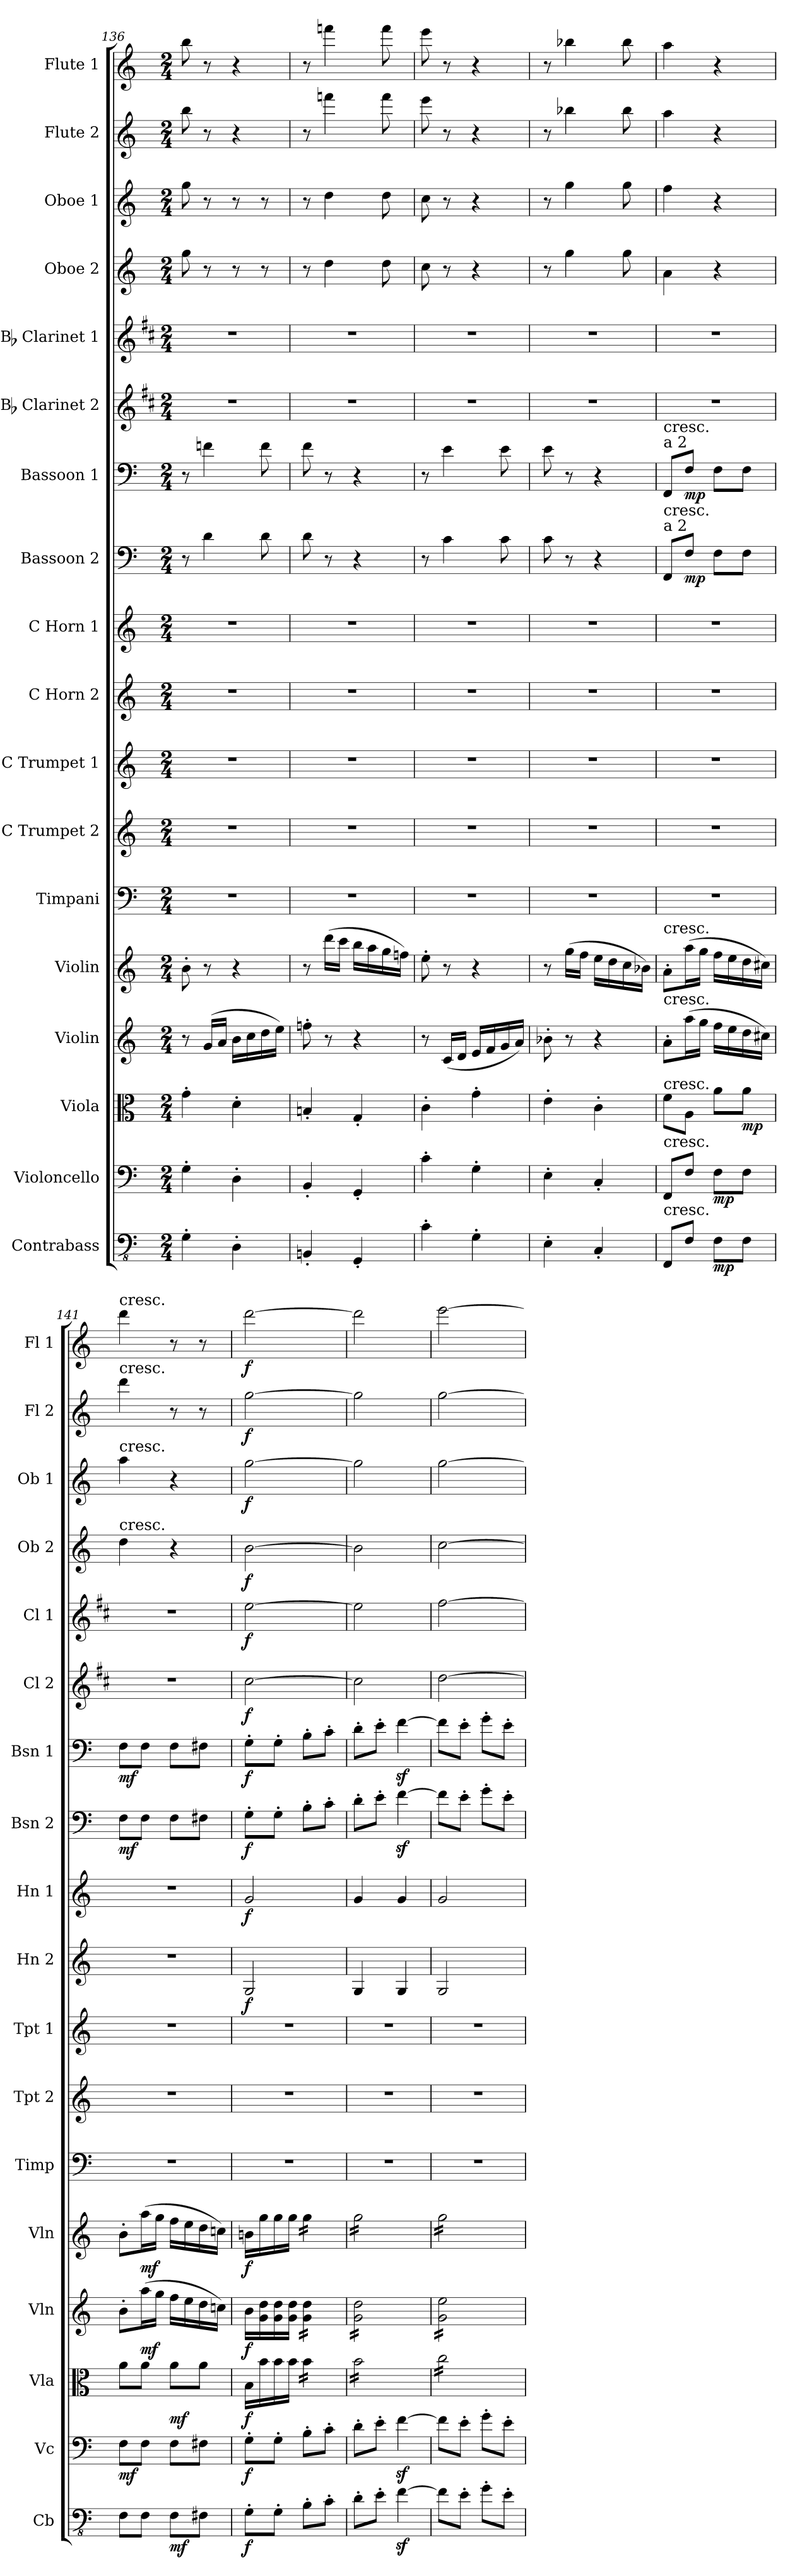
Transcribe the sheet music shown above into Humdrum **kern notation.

**kern	**dynam	**kern	**dynam	**kern	**dynam	**kern	**dynam	**kern	**dynam	**kern	**kern	**kern	**kern	**dynam	**kern	**dynam	**kern	**dynam	**kern	**dynam	**kern	**dynam	**kern	**dynam	**kern	**dynam	**kern	**dynam	**kern	**dynam	**kern	**dynam
*part18	*part18	*part17	*part17	*part16	*part16	*part15	*part15	*part14	*part14	*part13	*part12	*part11	*part10	*part10	*part9	*part9	*part8	*part8	*part7	*part7	*part6	*part6	*part5	*part5	*part4	*part4	*part3	*part3	*part2	*part2	*part1	*part1
*staff18	*staff18	*staff17	*staff17	*staff16	*staff16	*staff15	*staff15	*staff14	*staff14	*staff13	*staff12	*staff11	*staff10	*staff10	*staff9	*staff9	*staff8	*staff8	*staff7	*staff7	*staff6	*staff6	*staff5	*staff5	*staff4	*staff4	*staff3	*staff3	*staff2	*staff2	*staff1	*staff1
*I"Contrabass	*	*I"Violoncello	*	*I"Viola	*	*I"Violin	*	*I"Violin	*	*I"Timpani	*I"C Trumpet 2	*I"C Trumpet 1	*I"C Horn 2	*	*I"C Horn 1	*	*I"Bassoon 2	*	*I"Bassoon 1	*	*I"Bb Clarinet 2	*	*I"Bb Clarinet 1	*	*I"Oboe 2	*	*I"Oboe 1	*	*I"Flute 2	*	*I"Flute 1	*
*I'Cb	*	*I'Vc	*	*I'Vla	*	*I'Vln	*	*I'Vln	*	*I'Timp	*I'Tpt 2	*I'Tpt 1	*I'Hn 2	*	*I'Hn 1	*	*I'Bsn 2	*	*I'Bsn 1	*	*I'Cl 2	*	*I'Cl 1	*	*I'Ob 2	*	*I'Ob 1	*	*I'Fl 2	*	*I'Fl 1	*
*clefFv4	*	*clefF4	*	*clefC3	*	*clefG2	*	*clefG2	*	*clefF4	*clefG2	*clefG2	*clefG2	*	*clefG2	*	*clefF4	*	*clefF4	*	*clefG2	*	*clefG2	*	*clefG2	*	*clefG2	*	*clefG2	*	*clefG2	*
*	*	*	*	*	*	*	*	*	*	*	*	*	*ITrd7c12	*	*ITrd7c12	*	*	*	*	*	*ITrd1c2	*	*ITrd1c2	*	*	*	*	*	*	*	*	*
*k[]	*	*k[]	*	*k[]	*	*k[]	*	*k[]	*	*k[]	*k[]	*k[]	*k[]	*	*k[]	*	*k[]	*	*k[]	*	*k[]	*	*k[]	*	*k[]	*	*k[]	*	*k[]	*	*k[]	*
*M2/4	*	*M2/4	*	*M2/4	*	*M2/4	*	*M2/4	*	*M2/4	*M2/4	*M2/4	*M2/4	*	*M2/4	*	*M2/4	*	*M2/4	*	*M2/4	*	*M2/4	*	*M2/4	*	*M2/4	*	*M2/4	*	*M2/4	*
=136	=136	=136	=136	=136	=136	=136	=136	=136	=136	=136	=136	=136	=136	=136	=136	=136	=136	=136	=136	=136	=136	=136	=136	=136	=136	=136	=136	=136	=136	=136	=136	=136
4GG'	.	4G'	.	4g'	.	8r	.	8b'	.	2r	2r	2r	2r	.	2r	.	8r	.	8r	.	2r	.	2r	.	8gg	.	8gg	.	8bb	.	8bb	.
.	.	.	.	.	.	(16gLL	.	8r	.	.	.	.	.	.	.	.	4d\	.	4fn\	.	.	.	.	.	8r	.	8r	.	8r	.	8r	.
.	.	.	.	.	.	16aJJ	.	.	.	.	.	.	.	.	.	.	.	.	.	.	.	.	.	.	.	.	.	.	.	.	.	.
4DD'	.	4D'	.	4d'	.	16bLL	.	4r	.	.	.	.	.	.	.	.	.	.	.	.	.	.	.	.	8r	.	8r	.	4r	.	4r	.
.	.	.	.	.	.	16cc	.	.	.	.	.	.	.	.	.	.	.	.	.	.	.	.	.	.	.	.	.	.	.	.	.	.
.	.	.	.	.	.	16dd	.	.	.	.	.	.	.	.	.	.	8d\	.	8f\	.	.	.	.	.	8r	.	8r	.	.	.	.	.
.	.	.	.	.	.	16eeJJ)	.	.	.	.	.	.	.	.	.	.	.	.	.	.	.	.	.	.	.	.	.	.	.	.	.	.
=137	=137	=137	=137	=137	=137	=137	=137	=137	=137	=137	=137	=137	=137	=137	=137	=137	=137	=137	=137	=137	=137	=137	=137	=137	=137	=137	=137	=137	=137	=137	=137	=137
4BBBn'	.	4BB'	.	4Bn'	.	8ffn'	.	8r	.	2r	2r	2r	2r	.	2r	.	8d\	.	8f\	.	2r	.	2r	.	8r	.	8r	.	8r	.	8r	.
.	.	.	.	.	.	8r	.	(16dddLL	.	.	.	.	.	.	.	.	8r	.	8r	.	.	.	.	.	4dd	.	4dd	.	4fffn	.	4fffn	.
.	.	.	.	.	.	.	.	16cccJJ	.	.	.	.	.	.	.	.	.	.	.	.	.	.	.	.	.	.	.	.	.	.	.	.
4GGG'	.	4GG'	.	4G'	.	4r	.	16bbLL	.	.	.	.	.	.	.	.	4r	.	4r	.	.	.	.	.	.	.	.	.	.	.	.	.
.	.	.	.	.	.	.	.	16aa	.	.	.	.	.	.	.	.	.	.	.	.	.	.	.	.	.	.	.	.	.	.	.	.
.	.	.	.	.	.	.	.	16gg	.	.	.	.	.	.	.	.	.	.	.	.	.	.	.	.	8dd	.	8dd	.	8fff	.	8fff	.
.	.	.	.	.	.	.	.	16ffnJJ)	.	.	.	.	.	.	.	.	.	.	.	.	.	.	.	.	.	.	.	.	.	.	.	.
=138	=138	=138	=138	=138	=138	=138	=138	=138	=138	=138	=138	=138	=138	=138	=138	=138	=138	=138	=138	=138	=138	=138	=138	=138	=138	=138	=138	=138	=138	=138	=138	=138
4C'	.	4c'	.	4c'	.	8r	.	8ee'	.	2r	2r	2r	2r	.	2r	.	8r	.	8r	.	2r	.	2r	.	8cc	.	8cc	.	8eee	.	8eee	.
.	.	.	.	.	.	(16cLL	.	8r	.	.	.	.	.	.	.	.	4c\	.	4e\	.	.	.	.	.	8r	.	8r	.	8r	.	8r	.
.	.	.	.	.	.	16dJJ	.	.	.	.	.	.	.	.	.	.	.	.	.	.	.	.	.	.	.	.	.	.	.	.	.	.
4GG'	.	4G'	.	4g'	.	16eLL	.	4r	.	.	.	.	.	.	.	.	.	.	.	.	.	.	.	.	4r	.	4r	.	4r	.	4r	.
.	.	.	.	.	.	16f	.	.	.	.	.	.	.	.	.	.	.	.	.	.	.	.	.	.	.	.	.	.	.	.	.	.
.	.	.	.	.	.	16g	.	.	.	.	.	.	.	.	.	.	8c\	.	8e\	.	.	.	.	.	.	.	.	.	.	.	.	.
.	.	.	.	.	.	16aJJ)	.	.	.	.	.	.	.	.	.	.	.	.	.	.	.	.	.	.	.	.	.	.	.	.	.	.
=139	=139	=139	=139	=139	=139	=139	=139	=139	=139	=139	=139	=139	=139	=139	=139	=139	=139	=139	=139	=139	=139	=139	=139	=139	=139	=139	=139	=139	=139	=139	=139	=139
4EE'	.	4E'	.	4e'	.	8b-X'	.	8r	.	2r	2r	2r	2r	.	2r	.	8c\	.	8e\	.	2r	.	2r	.	8r	.	8r	.	8r	.	8r	.
.	.	.	.	.	.	8r	.	(16ggLL	.	.	.	.	.	.	.	.	8r	.	8r	.	.	.	.	.	4gg	.	4gg	.	4bb-X	.	4bb-X	.
.	.	.	.	.	.	.	.	16ffJJ	.	.	.	.	.	.	.	.	.	.	.	.	.	.	.	.	.	.	.	.	.	.	.	.
4CC'	.	4C'	.	4c'	.	4r	.	16eeLL	.	.	.	.	.	.	.	.	4r	.	4r	.	.	.	.	.	.	.	.	.	.	.	.	.
.	.	.	.	.	.	.	.	16dd	.	.	.	.	.	.	.	.	.	.	.	.	.	.	.	.	.	.	.	.	.	.	.	.
.	.	.	.	.	.	.	.	16cc	.	.	.	.	.	.	.	.	.	.	.	.	.	.	.	.	8gg	.	8gg	.	8bb-	.	8bb-	.
.	.	.	.	.	.	.	.	16b-XJJ)	.	.	.	.	.	.	.	.	.	.	.	.	.	.	.	.	.	.	.	.	.	.	.	.
=140	=140	=140	=140	=140	=140	=140	=140	=140	=140	=140	=140	=140	=140	=140	=140	=140	=140	=140	=140	=140	=140	=140	=140	=140	=140	=140	=140	=140	=140	=140	=140	=140
!	!	!	!	!	!	!	!	!	!	!	!	!	!	!	!	!	!	!	!LO:TX:a:t=a 2	!	!	!	!	!	!	!	!	!	!	!	!	!
!	!	!	!	!	!	!	!	!	!	!	!	!	!	!	!	!	!	!	!LO:TX:a:t=cresc.	!	!	!	!	!	!	!	!	!	!	!	!	!
!	!	!	!	!	!	!	!	!	!	!	!	!	!	!	!	!	!LO:TX:a:t=a 2	!	!	!	!	!	!	!	!	!	!	!	!	!	!	!
!	!	!	!	!	!	!	!	!	!	!	!	!	!	!	!	!	!LO:TX:a:t=cresc.	!	!	!	!	!	!	!	!	!	!	!	!	!	!	!
!	!	!	!	!	!	!	!	!LO:TX:a:t=cresc.	!	!	!	!	!	!	!	!	!	!	!	!	!	!	!	!	!	!	!	!	!	!	!	!
!	!	!	!	!	!	!LO:TX:a:t=cresc.	!	!	!	!	!	!	!	!	!	!	!	!	!	!	!	!	!	!	!	!	!	!	!	!	!	!
!	!	!	!	!LO:TX:a:t=cresc.	!	!	!	!	!	!	!	!	!	!	!	!	!	!	!	!	!	!	!	!	!	!	!	!	!	!	!	!
!	!	!LO:TX:a:t=cresc.	!	!	!	!	!	!	!	!	!	!	!	!	!	!	!	!	!	!	!	!	!	!	!	!	!	!	!	!	!	!
!LO:TX:a:t=cresc.	!	!	!	!	!	!	!	!	!	!	!	!	!	!	!	!	!	!	!	!	!	!	!	!	!	!	!	!	!	!	!	!
8FFFL	.	8FFL	.	8fL	.	8a'L	.	8a'L	.	2r	2r	2r	2r	.	2r	.	8FFL	.	8FFL	.	2r	.	2r	.	4a\	.	4ff\	.	4aa	.	4aa	.
!	!	!	!	!	!	!	!	!	!	!	!	!	!	!	!	!	!	!LO:DY:b	!	!LO:DY:b	!	!	!	!	!	!	!	!	!	!	!	!
8FFJ	.	8FJ	.	8AJ	.	(16aaL	.	(16aaL	.	.	.	.	.	.	.	.	8FJ	mp	8FJ	mp	.	.	.	.	.	.	.	.	.	.	.	.
.	.	.	.	.	.	16ggJJ	.	16ggJJ	.	.	.	.	.	.	.	.	.	.	.	.	.	.	.	.	.	.	.	.	.	.	.	.
!	!LO:DY:b	!	!LO:DY:b	!	!	!	!	!	!	!	!	!	!	!	!	!	!	!	!	!	!	!	!	!	!	!	!	!	!	!	!	!
8FFL	mp	8FL	mp	8aL	.	16ffLL	.	16ffLL	.	.	.	.	.	.	.	.	8FL	.	8FL	.	.	.	.	.	4r	.	4r	.	4r	.	4r	.
.	.	.	.	.	.	16ee	.	16ee	.	.	.	.	.	.	.	.	.	.	.	.	.	.	.	.	.	.	.	.	.	.	.	.
!	!	!	!	!	!LO:DY:b	!	!	!	!	!	!	!	!	!	!	!	!	!	!	!	!	!	!	!	!	!	!	!	!	!	!	!
8FFJ	.	8FJ	.	8aJ	mp	16dd	.	16dd	.	.	.	.	.	.	.	.	8FJ	.	8FJ	.	.	.	.	.	.	.	.	.	.	.	.	.
.	.	.	.	.	.	16cc#XJJ)	.	16cc#XJJ)	.	.	.	.	.	.	.	.	.	.	.	.	.	.	.	.	.	.	.	.	.	.	.	.
=141	=141	=141	=141	=141	=141	=141	=141	=141	=141	=141	=141	=141	=141	=141	=141	=141	=141	=141	=141	=141	=141	=141	=141	=141	=141	=141	=141	=141	=141	=141	=141	=141
!	!	!	!	!	!	!	!	!	!	!	!	!	!	!	!	!	!	!	!	!	!	!	!	!	!	!	!	!	!	!	!LO:TX:a:t=cresc.	!
!	!	!	!	!	!	!	!	!	!	!	!	!	!	!	!	!	!	!	!	!	!	!	!	!	!	!	!	!	!LO:TX:a:t=cresc.	!	!	!
!	!	!	!	!	!	!	!	!	!	!	!	!	!	!	!	!	!	!	!	!	!	!	!	!	!	!	!LO:TX:a:t=cresc.	!	!	!	!	!
!	!	!	!	!	!	!	!	!	!	!	!	!	!	!	!	!	!	!	!	!	!	!	!	!	!LO:TX:a:t=cresc.	!	!	!	!	!	!	!
!	!	!	!LO:DY:b	!	!	!	!	!	!	!	!	!	!	!	!	!	!	!LO:DY:b	!	!LO:DY:b	!	!	!	!	!	!	!	!	!	!	!	!
8FFL	.	8FL	mf	8aL	.	8b'L	.	8b'L	.	2r	2r	2r	2r	.	2r	.	8FL	mf	8FL	mf	2r	.	2r	.	4dd\	.	4aa\	.	4ddd	.	4ddd	.
!	!	!	!	!	!	!	!LO:DY:b	!	!LO:DY:b	!	!	!	!	!	!	!	!	!	!	!	!	!	!	!	!	!	!	!	!	!	!	!
8FFJ	.	8FJ	.	8aJ	.	(16aaL	mf	(16aaL	mf	.	.	.	.	.	.	.	8FJ	.	8FJ	.	.	.	.	.	.	.	.	.	.	.	.	.
.	.	.	.	.	.	16ggJJ	.	16ggJJ	.	.	.	.	.	.	.	.	.	.	.	.	.	.	.	.	.	.	.	.	.	.	.	.
!	!LO:DY:b	!	!	!	!LO:DY:b	!	!	!	!	!	!	!	!	!	!	!	!	!	!	!	!	!	!	!	!	!	!	!	!	!	!	!
8FFL	mf	8FL	.	8aL	mf	16ffLL	.	16ffLL	.	.	.	.	.	.	.	.	8FL	.	8FL	.	.	.	.	.	4r	.	4r	.	8r	.	8r	.
.	.	.	.	.	.	16ee	.	16ee	.	.	.	.	.	.	.	.	.	.	.	.	.	.	.	.	.	.	.	.	.	.	.	.
8FF#XJ	.	8F#XJ	.	8aJ	.	16dd	.	16dd	.	.	.	.	.	.	.	.	8F#XJ	.	8F#XJ	.	.	.	.	.	.	.	.	.	8r	.	8r	.
.	.	.	.	.	.	16ccnJJ)	.	16ccnJJ)	.	.	.	.	.	.	.	.	.	.	.	.	.	.	.	.	.	.	.	.	.	.	.	.
=142	=142	=142	=142	=142	=142	=142	=142	=142	=142	=142	=142	=142	=142	=142	=142	=142	=142	=142	=142	=142	=142	=142	=142	=142	=142	=142	=142	=142	=142	=142	=142	=142
!	!LO:DY:b	!	!LO:DY:b	!	!LO:DY:b	!	!LO:DY:b	!	!LO:DY:b	!	!	!	!	!LO:DY:b	!	!LO:DY:b	!	!LO:DY:b	!	!LO:DY:b	!	!LO:DY:b	!	!LO:DY:b	!	!LO:DY:b	!	!LO:DY:b	!	!LO:DY:b	!	!LO:DY:b
8GG'L	f	8G'L	f	16BLL	f	16bLL	f	16bnLL	f	2r	2r	2r	2GG/	f	2G/	f	8G'L	f	8G'L	f	[2b\	f	[2dd\	f	[2b\	f	[2gg\	f	[2gg\	f	[2ddd\	f
.	.	.	.	16b	.	16g\ 16dd\	.	16gg	.	.	.	.	.	.	.	.	.	.	.	.	.	.	.	.	.	.	.	.	.	.	.	.
8GG'J	.	8G'J	.	16b	.	16g\ 16dd\	.	16gg	.	.	.	.	.	.	.	.	8G'J	.	8G'J	.	.	.	.	.	.	.	.	.	.	.	.	.
.	.	.	.	16bJJ	.	16g\ 16dd\JJ	.	16ggJJ	.	.	.	.	.	.	.	.	.	.	.	.	.	.	.	.	.	.	.	.	.	.	.	.
*	*	*	*	*tremolo	*	*	*	*	*	*	*	*	*	*	*	*	*	*	*	*	*	*	*	*	*	*	*	*	*	*	*	*
*	*	*	*	*	*	*tremolo	*	*	*	*	*	*	*	*	*	*	*	*	*	*	*	*	*	*	*	*	*	*	*	*	*	*
*	*	*	*	*	*	*	*	*tremolo	*	*	*	*	*	*	*	*	*	*	*	*	*	*	*	*	*	*	*	*	*	*	*	*
8BB'L	.	8B'L	.	16bLL	.	16g\ 16dd\LL	.	16ggLL	.	.	.	.	.	.	.	.	8B'L	.	8B'L	.	.	.	.	.	.	.	.	.	.	.	.	.
.	.	.	.	16b	.	16g\ 16dd\	.	16gg	.	.	.	.	.	.	.	.	.	.	.	.	.	.	.	.	.	.	.	.	.	.	.	.
8C'J	.	8c'J	.	16b	.	16g\ 16dd\	.	16gg	.	.	.	.	.	.	.	.	8c'J	.	8c'J	.	.	.	.	.	.	.	.	.	.	.	.	.
.	.	.	.	16bJJ	.	16g\ 16dd\JJ	.	16ggJJ	.	.	.	.	.	.	.	.	.	.	.	.	.	.	.	.	.	.	.	.	.	.	.	.
=143	=143	=143	=143	=143	=143	=143	=143	=143	=143	=143	=143	=143	=143	=143	=143	=143	=143	=143	=143	=143	=143	=143	=143	=143	=143	=143	=143	=143	=143	=143	=143	=143
8D'L	.	8d'L	.	16bLL	.	16g\ 16dd\LL	.	16ggLL	.	2r	2r	2r	4GG/	.	4G/	.	8d'L	.	8d'L	.	2b\]	.	2dd\]	.	2b\]	.	2gg\]	.	2gg\]	.	2ddd\]	.
.	.	.	.	16b	.	16g\ 16dd\	.	16gg	.	.	.	.	.	.	.	.	.	.	.	.	.	.	.	.	.	.	.	.	.	.	.	.
8E'J	.	8e'J	.	16b	.	16g\ 16dd\	.	16gg	.	.	.	.	.	.	.	.	8e'J	.	8e'J	.	.	.	.	.	.	.	.	.	.	.	.	.
.	.	.	.	16b	.	16g\ 16dd\	.	16gg	.	.	.	.	.	.	.	.	.	.	.	.	.	.	.	.	.	.	.	.	.	.	.	.
[4Fz<	.	[4fz<	.	16b	.	16g\ 16dd\	.	16gg	.	.	.	.	4GG/	.	4G/	.	[4fz<	.	[4fz<	.	.	.	.	.	.	.	.	.	.	.	.	.
.	.	.	.	16b	.	16g\ 16dd\	.	16gg	.	.	.	.	.	.	.	.	.	.	.	.	.	.	.	.	.	.	.	.	.	.	.	.
.	.	.	.	16b	.	16g\ 16dd\	.	16gg	.	.	.	.	.	.	.	.	.	.	.	.	.	.	.	.	.	.	.	.	.	.	.	.
.	.	.	.	16bJJ	.	16g\ 16dd\JJ	.	16ggJJ	.	.	.	.	.	.	.	.	.	.	.	.	.	.	.	.	.	.	.	.	.	.	.	.
=144	=144	=144	=144	=144	=144	=144	=144	=144	=144	=144	=144	=144	=144	=144	=144	=144	=144	=144	=144	=144	=144	=144	=144	=144	=144	=144	=144	=144	=144	=144	=144	=144
8FL]	.	8fL]	.	16ccLL	.	16g\ 16ee\LL	.	16ggLL	.	2r	2r	2r	2GG/	.	2G/	.	8fL]	.	8fL]	.	[2cc\	.	[2ee\	.	[2cc\	.	[2gg\	.	[2gg\	.	[2eee\	.
.	.	.	.	16cc	.	16g\ 16ee\	.	16gg	.	.	.	.	.	.	.	.	.	.	.	.	.	.	.	.	.	.	.	.	.	.	.	.
8E'J	.	8e'J	.	16cc	.	16g\ 16ee\	.	16gg	.	.	.	.	.	.	.	.	8e'J	.	8e'J	.	.	.	.	.	.	.	.	.	.	.	.	.
.	.	.	.	16cc	.	16g\ 16ee\	.	16gg	.	.	.	.	.	.	.	.	.	.	.	.	.	.	.	.	.	.	.	.	.	.	.	.
8G'L	.	8g'L	.	16cc	.	16g\ 16ee\	.	16gg	.	.	.	.	.	.	.	.	8g'L	.	8g'L	.	.	.	.	.	.	.	.	.	.	.	.	.
.	.	.	.	16cc	.	16g\ 16ee\	.	16gg	.	.	.	.	.	.	.	.	.	.	.	.	.	.	.	.	.	.	.	.	.	.	.	.
8E'J	.	8e'J	.	16cc	.	16g\ 16ee\	.	16gg	.	.	.	.	.	.	.	.	8e'J	.	8e'J	.	.	.	.	.	.	.	.	.	.	.	.	.
.	.	.	.	16ccJJ	.	16g\ 16ee\JJ	.	16ggJJ	.	.	.	.	.	.	.	.	.	.	.	.	.	.	.	.	.	.	.	.	.	.	.	.
*	*	*	*	*	*	*	*	*Xtremolo	*	*	*	*	*	*	*	*	*	*	*	*	*	*	*	*	*	*	*	*	*	*	*	*
*	*	*	*	*	*	*Xtremolo	*	*	*	*	*	*	*	*	*	*	*	*	*	*	*	*	*	*	*	*	*	*	*	*	*	*
*	*	*	*	*Xtremolo	*	*	*	*	*	*	*	*	*	*	*	*	*	*	*	*	*	*	*	*	*	*	*	*	*	*	*	*
=	=	=	=	=	=	=	=	=	=	=	=	=	=	=	=	=	=	=	=	=	=	=	=	=	=	=	=	=	=	=	=	=
*-	*-	*-	*-	*-	*-	*-	*-	*-	*-	*-	*-	*-	*-	*-	*-	*-	*-	*-	*-	*-	*-	*-	*-	*-	*-	*-	*-	*-	*-	*-	*-	*-
